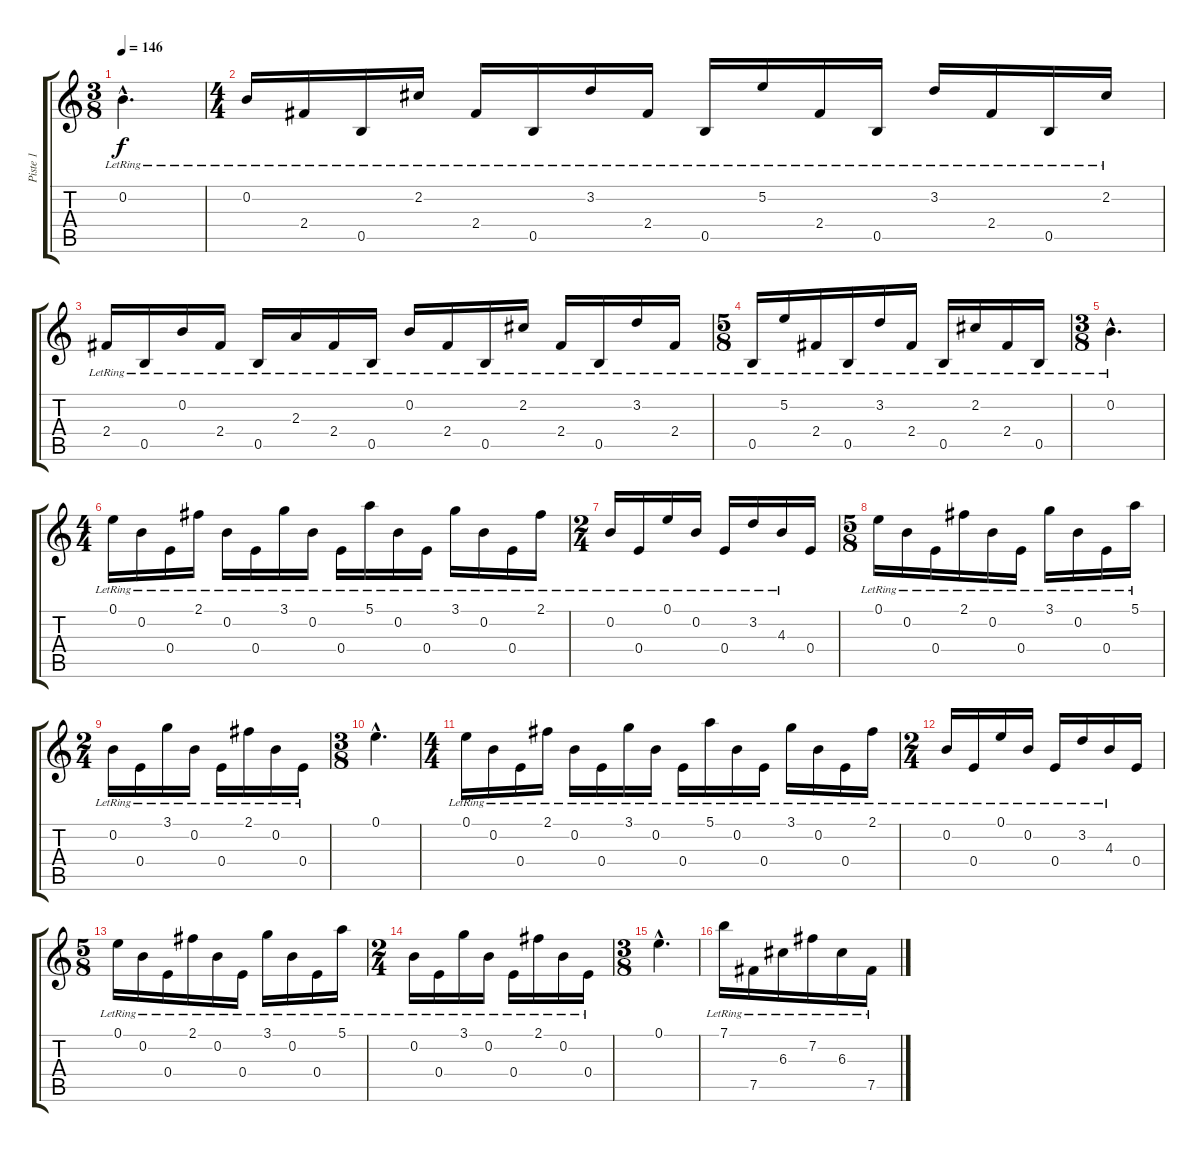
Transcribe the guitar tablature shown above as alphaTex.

\track ("Piste 1" "Piste 1") {instrument acousticguitarsteel}
\staff {score tabs}
\tuning (E4 B3 G3 E3 B2 E2) {hide}
\ts (3 8)
\tempo 146
\clef g2
\ks c
0.2{hac lr}.4{d dy f} |
\ts (4 4)
0.2{lr}.16 2.4{lr}.16 0.5{lr}.16 2.2{lr}.16 2.4{lr}.16 0.5{lr}.16 3.2{lr}.16 2.4{lr}.16 0.5{lr}.16 5.2{lr}.16 2.4{lr}.16 0.5{lr}.16 3.2{lr}.16 2.4{lr}.16 0.5{lr}.16 2.2{lr}.16 |
2.4{lr}.16 0.5{lr}.16 0.2{lr}.16 2.4{lr}.16 0.5{lr}.16 2.3{lr}.16 2.4{lr}.16 0.5{lr}.16 0.2{lr}.16 2.4{lr}.16 0.5{lr}.16 2.2{lr}.16 2.4{lr}.16 0.5{lr}.16 3.2{lr}.16 2.4{lr}.16 |
\ts (5 8)
0.5{lr}.16 5.2{lr}.16 2.4{lr}.16 0.5{lr}.16 3.2{lr}.16 2.4{lr}.16 0.5{lr}.16 2.2{lr}.16 2.4{lr}.16 0.5{lr}.16 |
\ts (3 8)
0.2{hac lr}.4{d} |
\ts (4 4)
0.1{lr}.16 0.2{lr}.16 0.4{lr}.16 2.1{lr}.16 0.2{lr}.16 0.4{lr}.16 3.1{lr}.16 0.2{lr}.16 0.4{lr}.16 5.1{lr}.16 0.2{lr}.16 0.4{lr}.16 3.1{lr}.16 0.2{lr}.16 0.4{lr}.16 2.1{lr}.16 |
\ts (2 4)
0.2{lr}.16 0.4{lr}.16 0.1{lr}.16 0.2{lr}.16 0.4{lr}.16 3.2{lr}.16 4.3{lr}.16 0.4.16 |
\ts (5 8)
0.1{lr}.16 0.2{lr}.16 0.4{lr}.16 2.1{lr}.16 0.2{lr}.16 0.4{lr}.16 3.1{lr}.16 0.2{lr}.16 0.4{lr}.16 5.1{lr}.16 |
\ts (2 4)
0.2{lr}.16 0.4{lr}.16 3.1{lr}.16 0.2{lr}.16 0.4{lr}.16 2.1{lr}.16 0.2{lr}.16 0.4{lr}.16 |
\ts (3 8)
0.1{hac}.4{d} |
\ts (4 4)
0.1{lr}.16 0.2{lr}.16 0.4{lr}.16 2.1{lr}.16 0.2{lr}.16 0.4{lr}.16 3.1{lr}.16 0.2{lr}.16 0.4{lr}.16 5.1{lr}.16 0.2{lr}.16 0.4{lr}.16 3.1{lr}.16 0.2{lr}.16 0.4{lr}.16 2.1{lr}.16 |
\ts (2 4)
0.2{lr}.16 0.4{lr}.16 0.1{lr}.16 0.2{lr}.16 0.4{lr}.16 3.2{lr}.16 4.3{lr}.16 0.4.16 |
\ts (5 8)
0.1{lr}.16 0.2{lr}.16 0.4{lr}.16 2.1{lr}.16 0.2{lr}.16 0.4{lr}.16 3.1{lr}.16 0.2{lr}.16 0.4{lr}.16 5.1{lr}.16 |
\ts (2 4)
0.2{lr}.16 0.4{lr}.16 3.1{lr}.16 0.2{lr}.16 0.4{lr}.16 2.1{lr}.16 0.2{lr}.16 0.4{lr}.16 |
\ts (3 8)
0.1{hac}.4{d} |
7.1{lr}.16 7.5{lr}.16 6.3{lr}.16 7.2{lr}.16 6.3{lr}.16 7.5{lr}.16
